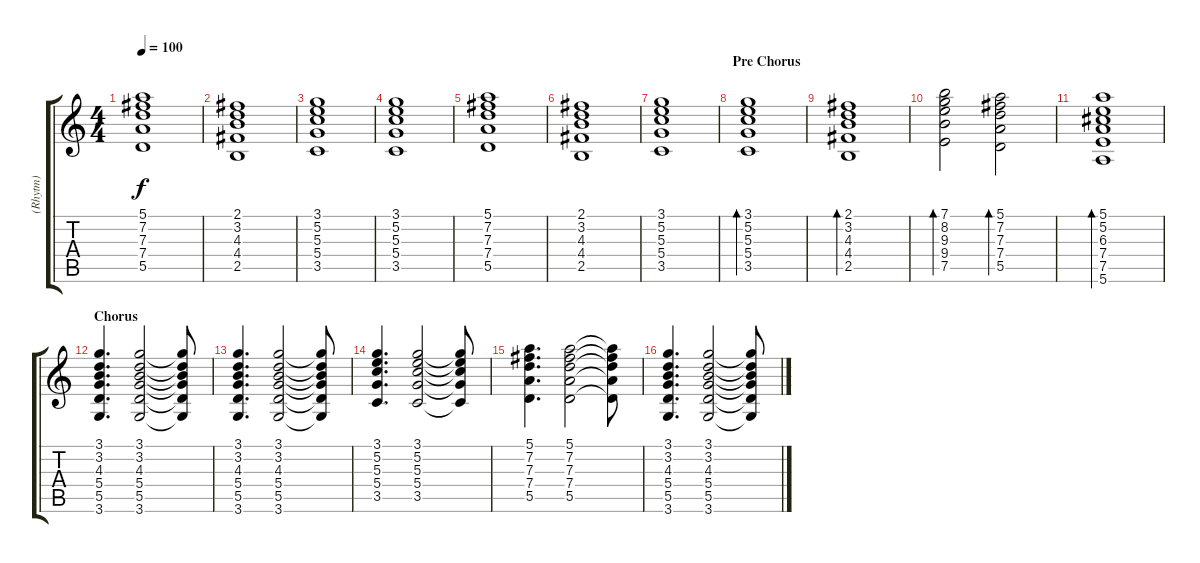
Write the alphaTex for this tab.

\track ("(Rhytm)" "(Rhytm)") {instrument distortionguitar}
\staff {score tabs}
\tuning (E4 B3 G3 D3 A2 E2) {hide}
\ts (4 4)
\tempo 100
\clef g2
\ks c
(5.1 7.2 7.3 7.4 5.5).1{dy f} |
(2.1 3.2 4.3 4.4 2.5).1 |
(3.1 5.2 5.3 5.4 3.5).1 |
(3.1 5.2 5.3 5.4 3.5).1 |
(5.1 7.2 7.3 7.4 5.5).1 |
(2.1 3.2 4.3 4.4 2.5).1 |
(3.1 5.2 5.3 5.4 3.5).1 |
\section ("" "Pre Chorus")
(3.1 5.2 5.3 5.4 3.5).1{bd 120} |
(2.1 3.2 4.3 4.4 2.5).1{bd 120} |
(7.1 8.2 9.3 9.4 7.5).2{bd 120} (5.1 7.2 7.3 7.4 5.5).2{bd 120} |
(5.1 5.2 6.3 7.4 7.5 5.6).1{bd 120} |
\section ("" "Chorus")
(3.1 3.2 4.3 5.4 5.5 3.6).4{d} (3.1 3.2 4.3 5.4 5.5 3.6).2 (3.1{t} 3.2{t} 4.3{t} 5.4{t} 5.5{t} 3.6{t}).8 |
(3.1 3.2 4.3 5.4 5.5 3.6).4{d} (3.1 3.2 4.3 5.4 5.5 3.6).2 (3.1{t} 3.2{t} 4.3{t} 5.4{t} 5.5{t} 3.6{t}).8 |
(3.1 5.2 5.3 5.4 3.5).4{d} (3.1 5.2 5.3 5.4 3.5).2 (3.1{t} 5.2{t} 5.3{t} 5.4{t} 3.5{t}).8 |
(5.1 7.2 7.3 7.4 5.5).4{d} (5.1 7.2 7.3 7.4 5.5).2 (5.1{t} 7.2{t} 7.3{t} 7.4{t} 5.5{t}).8 |
(3.1 3.2 4.3 5.4 5.5 3.6).4{d} (3.1 3.2 4.3 5.4 5.5 3.6).2 (3.1{t} 3.2{t} 4.3{t} 5.4{t} 5.5{t} 3.6{t}).8
